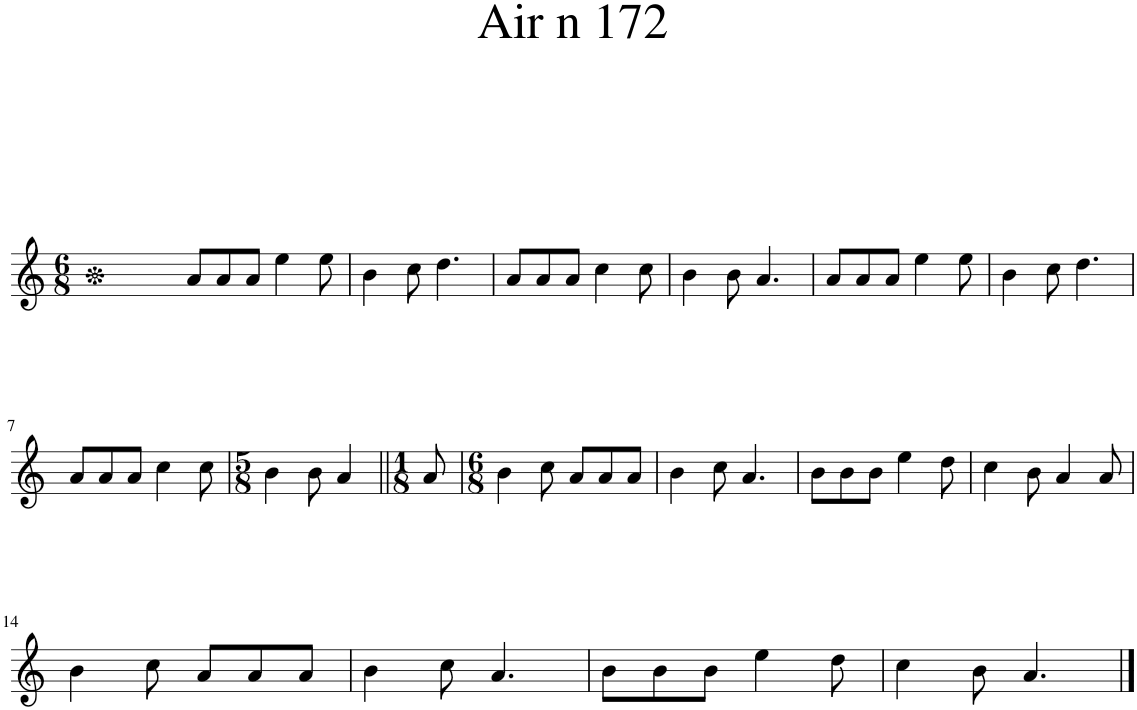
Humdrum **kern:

**kern
*part1
*staff1
*I"Piano
*I'Pno.
*clefG2
*k[]
*M6/8
=1
8a/L
8a/
8a/J
4ee\
8ee\
=2
4b\
8cc\
4.dd\
=3
8a/L
8a/
8a/J
4cc\
8cc\
=4
4b\
8b\
4.a/
=5
8a/L
8a/
8a/J
4ee\
8ee\
=6
4b\
8cc\
4.dd\
!!LO:LB:g=z
=7
8a/L
8a/
8a/J
4cc\
8cc\
=8
*M5/8
4b\
8b\
4a/
=9||
*M1/8
8a/
=10
*M6/8
4b\
8cc\
8a/L
8a/
8a/J
=11
4b\
8cc\
4.a/
=12
8b\L
8b\
8b\J
4ee\
8dd\
=13
4cc\
8b\
4a/
8a/
!!LO:LB:g=z
=14
4b\
8cc\
8a/L
8a/
8a/J
=15
4b\
8cc\
4.a/
=16
8b\L
8b\
8b\J
4ee\
8dd\
=17
4cc\
8b\
4.a/
==
*-
